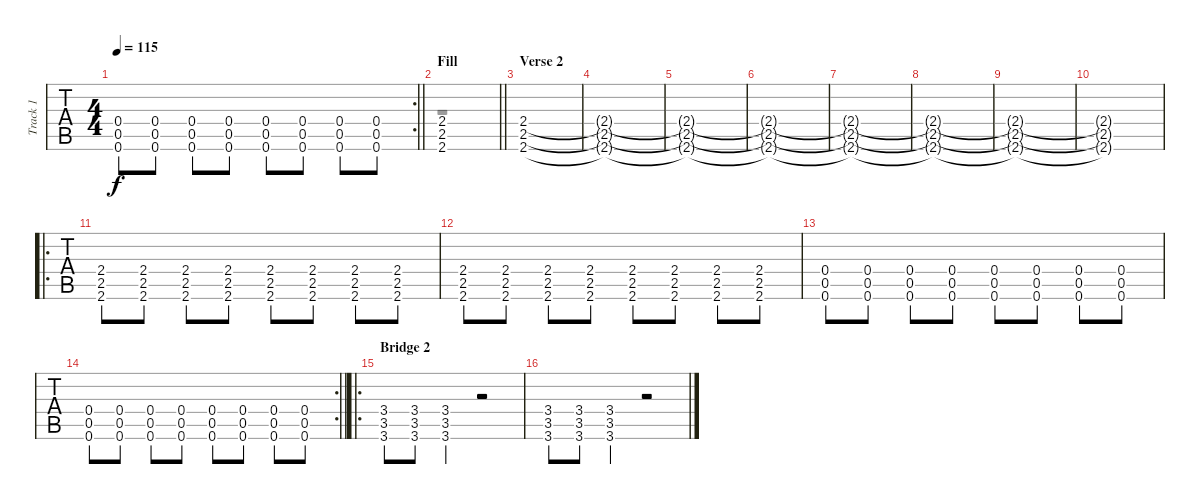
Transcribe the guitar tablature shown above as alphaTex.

\track ("Track 1" "Track 1") {instrument distortionguitar}
\staff {tabs}
\tuning (E4 B3 G3 D3 A2 D2) {hide}
\voice
\rc 2
\ts (4 4)
\tempo 115
\clef g2
\barLineRight lightlight
\ks c
(0.4 0.5 0.6).8{dy f} (0.4 0.5 0.6).8 (0.4 0.5 0.6).8 (0.4 0.5 0.6).8 (0.4 0.5 0.6).8 (0.4 0.5 0.6).8 (0.4 0.5 0.6).8 (0.4 0.5 0.6).8 |
\section ("" "Fill")
\barLineRight lightlight
(2.4 2.5 2.6).1 |
\section ("" "Verse 2")
(2.4 2.5 2.6).1 |
(2.4{t} 2.5{t} 2.6{t}).1 |
(2.4{t} 2.5{t} 2.6{t}).1 |
(2.4{t} 2.5{t} 2.6{t}).1 |
(2.4{t} 2.5{t} 2.6{t}).1 |
(2.4{t} 2.5{t} 2.6{t}).1 |
(2.4{t} 2.5{t} 2.6{t}).1 |
(2.4{t} 2.5{t} 2.6{t}).1 |
\ro
(2.4 2.5 2.6).8 (2.4 2.5 2.6).8 (2.4 2.5 2.6).8 (2.4 2.5 2.6).8 (2.4 2.5 2.6).8 (2.4 2.5 2.6).8 (2.4 2.5 2.6).8 (2.4 2.5 2.6).8 |
(2.4 2.5 2.6).8 (2.4 2.5 2.6).8 (2.4 2.5 2.6).8 (2.4 2.5 2.6).8 (2.4 2.5 2.6).8 (2.4 2.5 2.6).8 (2.4 2.5 2.6).8 (2.4 2.5 2.6).8 |
(0.4 0.5 0.6).8 (0.4 0.5 0.6).8 (0.4 0.5 0.6).8 (0.4 0.5 0.6).8 (0.4 0.5 0.6).8 (0.4 0.5 0.6).8 (0.4 0.5 0.6).8 (0.4 0.5 0.6).8 |
\rc 2
\barLineRight lightlight
(0.4 0.5 0.6).8 (0.4 0.5 0.6).8 (0.4 0.5 0.6).8 (0.4 0.5 0.6).8 (0.4 0.5 0.6).8 (0.4 0.5 0.6).8 (0.4 0.5 0.6).8 (0.4 0.5 0.6).8 |
\ro
\section ("" "Bridge 2")
(3.4 3.5 3.6).8 (3.4 3.5 3.6).8 (3.4 3.5 3.6).4 r.2 |
(3.4 3.5 3.6).8 (3.4 3.5 3.6).8 (3.4 3.5 3.6).4 r.2
\voice
\clef g2
\ottava regular
\simile none
\barLineRight lightlight
\ks c
|
\barLineRight lightlight
r.1 |
|
|
|
|
|
|
|
|
|
|
|
\barLineRight lightlight
|
|
